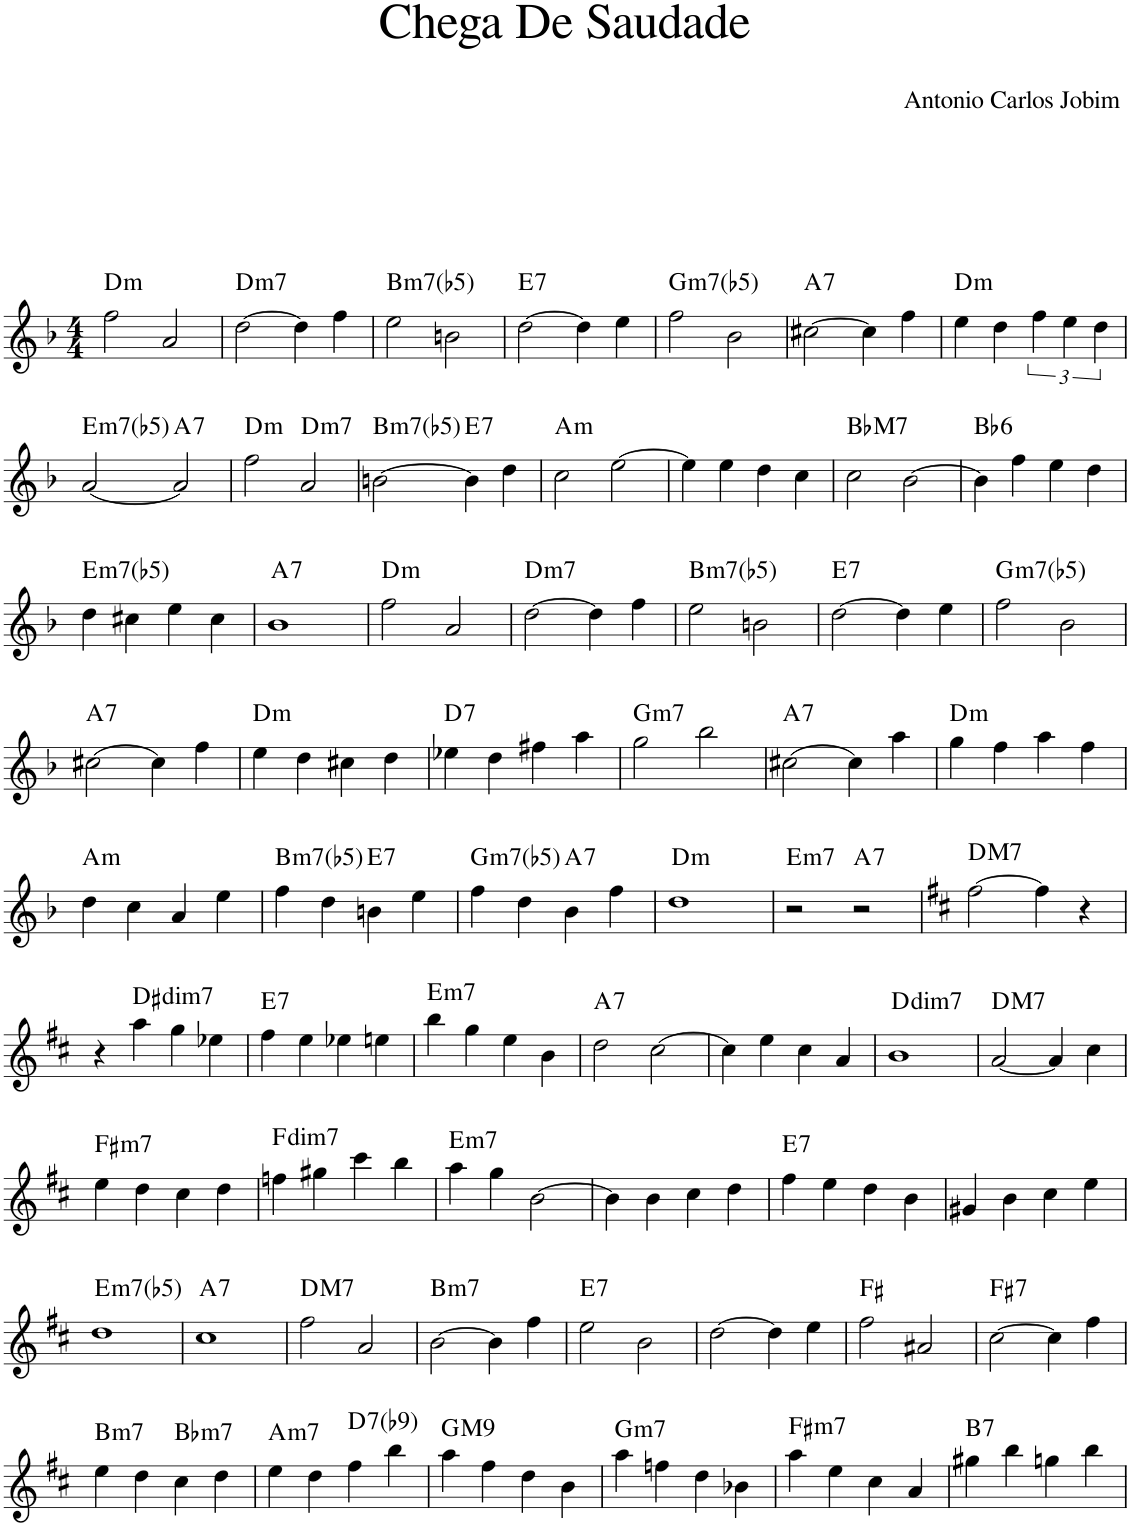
**kern	**harte
*part1	*part1
*staff1	*
*I"Piano	*
*I'Pno.	*
*clefG2	*
*k[b-]	*
*M4/4	*
=1	=1
!	!LO:H:kt=m
2ff\	D:min
2a/	.
=2	=2
!	!LO:H:kt=m7
[2dd\	D:min7
4dd\]	.
4ff\	.
=3	=3
!	!LO:H:kt=m7(b5)
2ee\	B:hdim7
2bn\	.
=4	=4
!	!LO:H:kt=7
[2dd\	E:7
4dd\]	.
4ee\	.
=5	=5
!	!LO:H:kt=m7(b5)
2ff\	G:hdim7
2b-\	.
=6	=6
!	!LO:H:kt=7
[2cc#X\	A:7
4cc#\]	.
4ff\	.
=7	=7
!	!LO:H:kt=m
4ee\	D:min
4dd\	.
6ff\	.
6ee\	.
6dd\	.
!!LO:LB:g=z
=8	=8
!	!LO:H:kt=m7(b5)
[2a/	E:hdim7
!	!LO:H:kt=7
2a/]	A:7
=9	=9
!	!LO:H:kt=m
2ff\	D:min
!	!LO:H:kt=m7
2a/	D:min7
=10	=10
!	!LO:H:kt=m7(b5)
[2bn\	B:hdim7
!	!LO:H:kt=7
4b\]	E:7
4dd\	.
=11	=11
!	!LO:H:kt=m
2cc\	A:min
[2ee\	.
=12	=12
4ee\]	.
4ee\	.
4dd\	.
4cc\	.
=13	=13
!	!LO:H:kt=M7
2cc\	Bb:maj7
[2b-\	.
=14	=14
!	!LO:H:kt=6
4b-\]	Bb:maj6
4ff\	.
4ee\	.
4dd\	.
!!LO:LB:g=z
=15	=15
!	!LO:H:kt=m7(b5)
4dd\	E:hdim7
4cc#X\	.
4ee\	.
4cc#\	.
=16	=16
!	!LO:H:kt=7
1b-	A:7
=17	=17
!	!LO:H:kt=m
2ff\	D:min
2a/	.
=18	=18
!	!LO:H:kt=m7
[2dd\	D:min7
4dd\]	.
4ff\	.
=19	=19
!	!LO:H:kt=m7(b5)
2ee\	B:hdim7
2bn\	.
=20	=20
!	!LO:H:kt=7
[2dd\	E:7
4dd\]	.
4ee\	.
=21	=21
!	!LO:H:kt=m7(b5)
2ff\	G:hdim7
2b-\	.
!!LO:LB:g=z
=22	=22
!	!LO:H:kt=7
[2cc#X\	A:7
4cc#\]	.
4ff\	.
=23	=23
!	!LO:H:kt=m
4ee\	D:min
4dd\	.
4cc#X\	.
4dd\	.
=24	=24
!	!LO:H:kt=7
4ee-X\	D:7
4dd\	.
4ff#X\	.
4aa\	.
=25	=25
!	!LO:H:kt=m7
2gg\	G:min7
2bb-\	.
=26	=26
!	!LO:H:kt=7
[2cc#X\	A:7
4cc#\]	.
4aa\	.
=27	=27
!	!LO:H:kt=m
4gg\	D:min
4ff\	.
4aa\	.
4ff\	.
!!LO:LB:g=z
=28	=28
!	!LO:H:kt=m
4dd\	A:min
4cc\	.
4a/	.
4ee\	.
=29	=29
!	!LO:H:kt=m7(b5)
4ff\	B:hdim7
4dd\	.
!	!LO:H:kt=7
4bn\	E:7
4ee\	.
=30	=30
!	!LO:H:kt=m7(b5)
4ff\	G:hdim7
4dd\	.
!	!LO:H:kt=7
4b-\	A:7
4ff\	.
=31	=31
!	!LO:H:kt=m
1dd	D:min
=32	=32
!	!LO:H:kt=m7
2r	E:min7
!	!LO:H:kt=7
2r	A:7
=33	=33
*k[f#c#]	*
!	!LO:H:kt=M7
[2ff#\	D:maj7
4ff#\]	.
4r	.
!!LO:LB:g=z
=34	=34
4r	.
!	!LO:H:kt=dim7
4aa\	D#:dim7
4gg\	.
4ee-X\	.
=35	=35
!	!LO:H:kt=7
4ff#\	E:7
4ee\	.
4ee-X\	.
4een\	.
=36	=36
!	!LO:H:kt=m7
4bb\	E:min7
4gg\	.
4ee\	.
4b\	.
=37	=37
!	!LO:H:kt=7
2dd\	A:7
[2cc#\	.
=38	=38
4cc#\]	.
4ee\	.
4cc#\	.
4a/	.
=39	=39
!	!LO:H:kt=dim7
1b	D:dim7
=40	=40
!	!LO:H:kt=M7
[2a/	D:maj7
4a/]	.
4cc#\	.
!!LO:LB:g=z
=41	=41
!	!LO:H:kt=m7
4ee\	F#:min7
4dd\	.
4cc#\	.
4dd\	.
=42	=42
!	!LO:H:kt=dim7
4ffn\	F:dim7
4gg#X\	.
4ccc#\	.
4bb\	.
=43	=43
!	!LO:H:kt=m7
4aa\	E:min7
4gg\	.
[2b\	.
=44	=44
4b\]	.
4b\	.
4cc#\	.
4dd\	.
=45	=45
!	!LO:H:kt=7
4ff#\	E:7
4ee\	.
4dd\	.
4b\	.
=46	=46
4g#X/	.
4b\	.
4cc#\	.
4ee\	.
!!LO:LB:g=z
=47	=47
!	!LO:H:kt=m7(b5)
1dd	E:hdim7
=48	=48
!	!LO:H:kt=7
1cc#	A:7
=49	=49
!	!LO:H:kt=M7
2ff#\	D:maj7
2a/	.
=50	=50
!	!LO:H:kt=m7
[2b\	B:min7
4b\]	.
4ff#\	.
=51	=51
!	!LO:H:kt=7
2ee\	E:7
2b\	.
=52	=52
[2dd\	.
4dd\]	.
4ee\	.
=53	=53
2ff#\	F#:maj
2a#X/	.
=54	=54
!	!LO:H:kt=7
[2cc#\	F#:7
4cc#\]	.
4ff#\	.
!!LO:LB:g=z
=55	=55
!	!LO:H:kt=m7
4ee\	B:min7
4dd\	.
!	!LO:H:kt=m7
4cc#\	Bb:min7
4dd\	.
=56	=56
!	!LO:H:kt=m7
4ee\	A:min7
4dd\	.
!	!LO:H:kt=7
4ff#\	D:7(b9)
4bb\	.
=57	=57
!	!LO:H:kt=M9
4aa\	G:maj9
4ff#\	.
4dd\	.
4b\	.
=58	=58
!	!LO:H:kt=m7
4aa\	G:min7
4ffn\	.
4dd\	.
4b-X\	.
=59	=59
!	!LO:H:kt=m7
4aa\	F#:min7
4ee\	.
4cc#\	.
4a/	.
=60	=60
!	!LO:H:kt=7
4gg#X\	B:7
4bb\	.
4ggn\	.
4bb\	.
=	=
*-	*-
